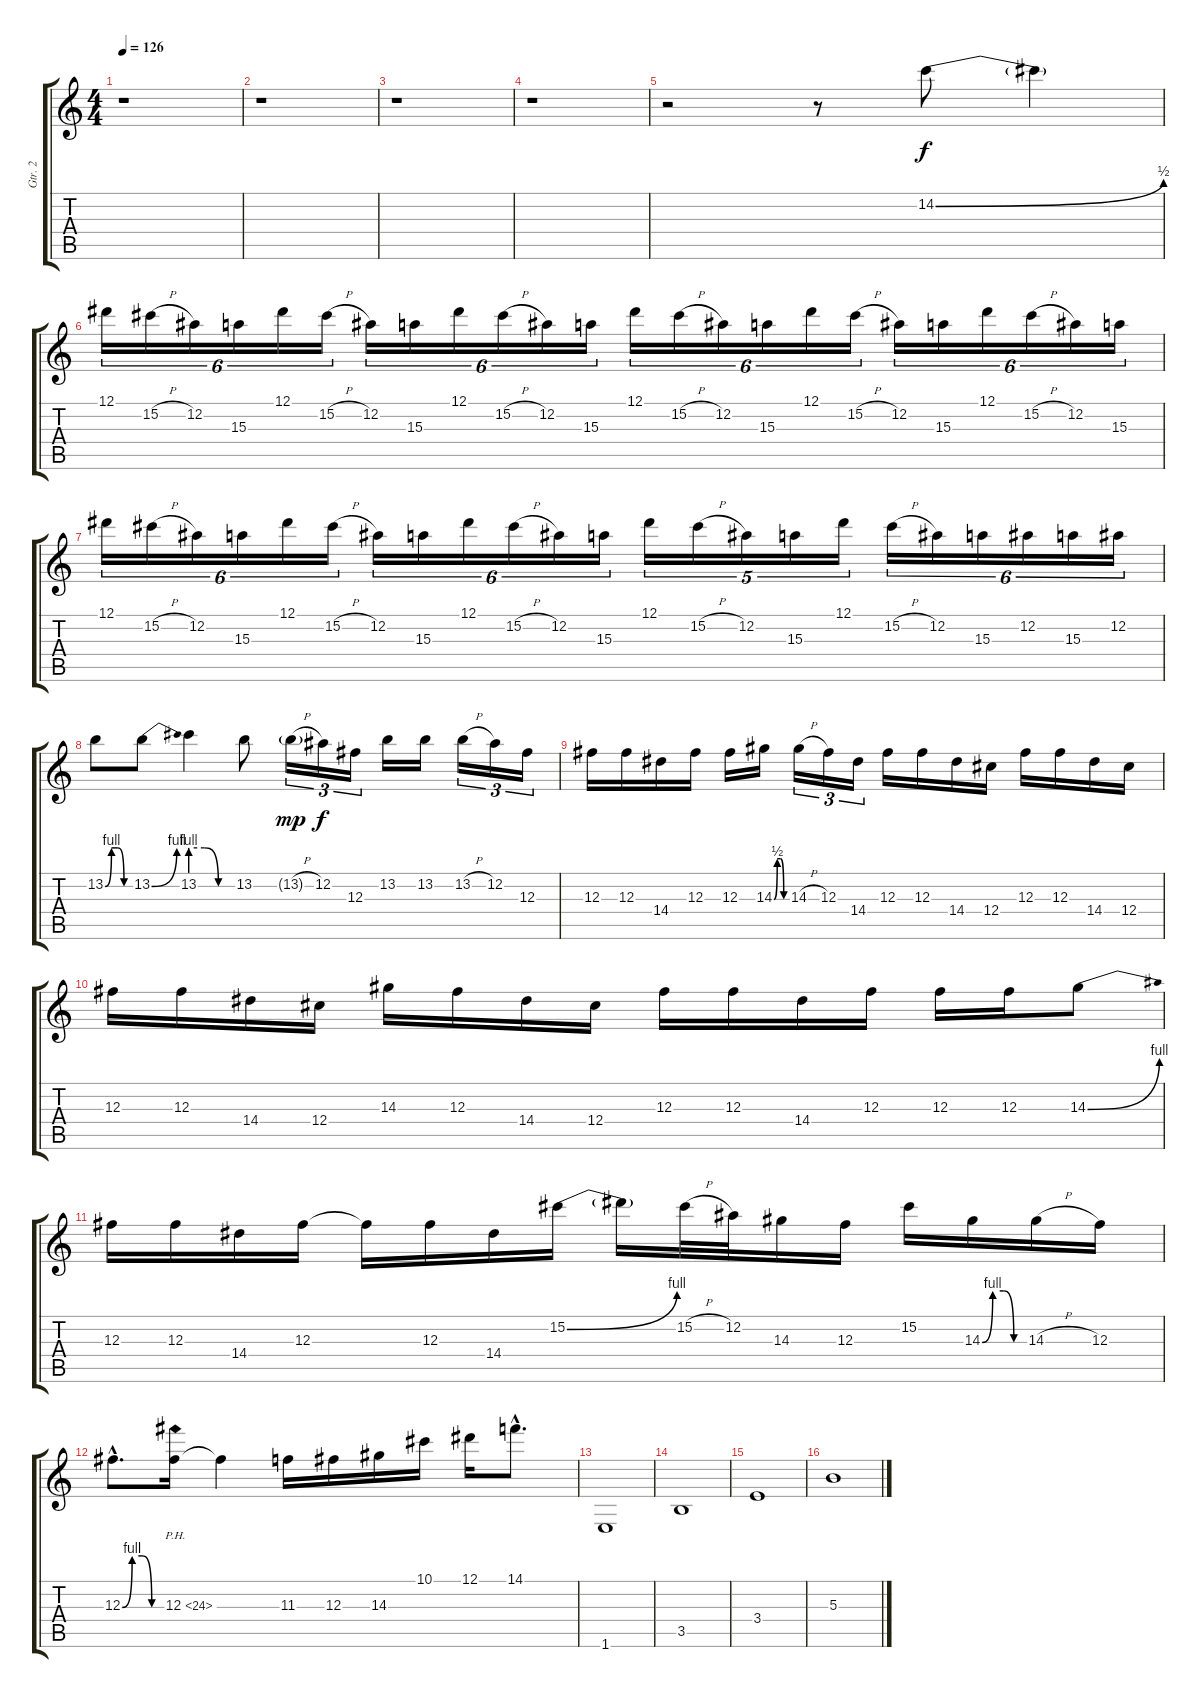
\track ("Gtr. 2" "Gtr. 2") {instrument distortionguitar}
\staff {score tabs}
\tuning (Eb4 Bb3 Gb3 Db3 Ab2 Eb2) {hide}
\ts (4 4)
\tempo 126
\clef g2
\ks c
r.1{dy f} |
r.1 |
r.1 |
r.1 |
r.2 r.8 14.2{be (bend 0 0 60 2)}.8 14.2{t}.4 |
12.1.16{tu (6 4)} 15.2{h}.16{tu (6 4)} 12.2.16{tu (6 4)} 15.3.16{tu (6 4)} 12.1.16{tu (6 4)} 15.2{h}.16{tu (6 4)} 12.2.16{tu (6 4)} 15.3.16{tu (6 4)} 12.1.16{tu (6 4)} 15.2{h}.16{tu (6 4)} 12.2.16{tu (6 4)} 15.3.16{tu (6 4)} 12.1.16{tu (6 4)} 15.2{h}.16{tu (6 4)} 12.2.16{tu (6 4)} 15.3.16{tu (6 4)} 12.1.16{tu (6 4)} 15.2{h}.16{tu (6 4)} 12.2.16{tu (6 4)} 15.3.16{tu (6 4)} 12.1.16{tu (6 4)} 15.2{h}.16{tu (6 4)} 12.2.16{tu (6 4)} 15.3.16{tu (6 4)} |
12.1.16{tu (6 4)} 15.2{h}.16{tu (6 4)} 12.2.16{tu (6 4)} 15.3.16{tu (6 4)} 12.1.16{tu (6 4)} 15.2{h}.16{tu (6 4)} 12.2.16{tu (6 4)} 15.3.16{tu (6 4)} 12.1.16{tu (6 4)} 15.2{h}.16{tu (6 4)} 12.2.16{tu (6 4)} 15.3.16{tu (6 4)} 12.1.16{tu (5 4)} 15.2{h}.16{tu (5 4)} 12.2.16{tu (5 4)} 15.3.16{tu (5 4)} 12.1.16{tu (5 4)} 15.2{h}.16{tu (6 4)} 12.2.16{tu (6 4)} 15.3.16{tu (6 4)} 12.2.16{tu (6 4)} 15.3.16{tu (6 4)} 12.2.16{tu (6 4)} |
13.2{be (custom 0 0 15 4 30 4 45 0 60 0)}.8 13.2{be (bend 0 0 60 4)}.8 13.2{be (custom 0 4 20 4 40 0 60 0)}.4 13.2.8 13.2{h g}.16{tu (3 2) dy mp} 12.2.16{tu (3 2) dy f} 12.3.16{tu (3 2)} 13.2.16 13.2.16 13.2{h}.16{tu (3 2)} 12.2.16{tu (3 2)} 12.3.16{tu (3 2)} |
12.3.16 12.3.16 14.4.16 12.3.16 12.3.16 14.3{be (custom 0 0 15 2 30 2 45 0 60 0)}.16 14.3{h}.16{tu (3 2)} 12.3.16{tu (3 2)} 14.4.16{tu (3 2)} 12.3.16 12.3.16 14.4.16 12.4.16 12.3.16 12.3.16 14.4.16 12.4.16 |
12.3.16 12.3.16 14.4.16 12.4.16 14.3.16 12.3.16 14.4.16 12.4.16 12.3.16 12.3.16 14.4.16 12.3.16 12.3.16 12.3.16 14.3{be (bend 0 0 60 4)}.8 |
12.3.16 12.3.16 14.4.16 12.3.16 12.3{t}.16 12.3.16 14.4.16 15.2{be (bend 0 0 60 4)}.16 15.2{t}.16 15.2{h}.32 12.2.32 14.3.16 12.3.16 15.2.16 14.3{be (custom 0 0 15 4 30 4 45 0 60 0)}.16 14.3{h}.16 12.3.16 |
12.3{be (custom 0 0 15 4 30 4 45 0 60 0) hac}.8{d} 12.3{ph 12}.16 12.3{t}.4 11.3.16 12.3.16 14.3.16 10.1.16 12.1.16 14.1{hac}.8{d} |
1.6.1 |
3.5.1 |
3.4.1 |
5.3.1
